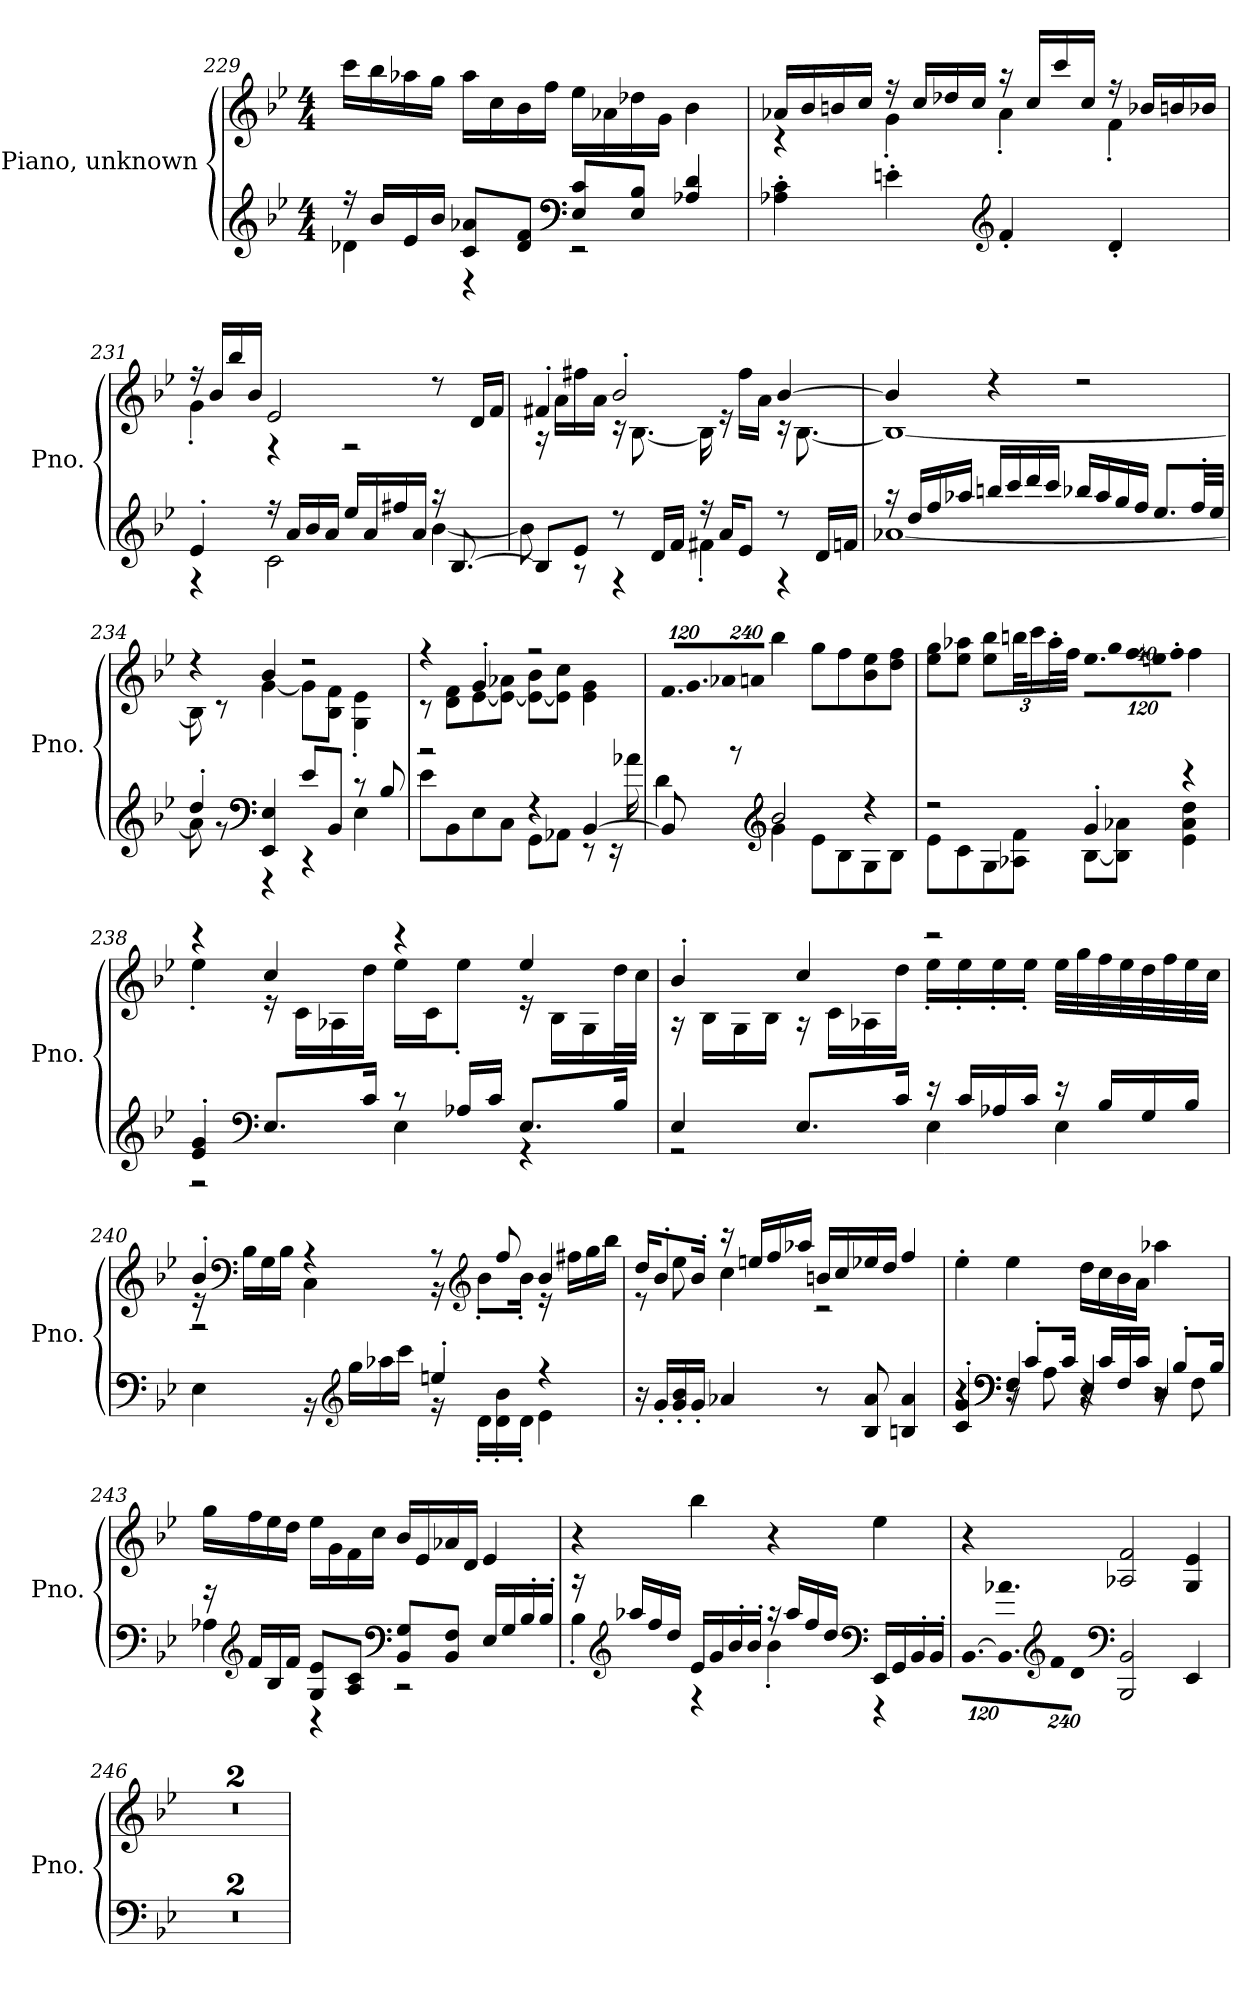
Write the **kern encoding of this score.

**kern	**kern
*part1	*part1
*staff2	*staff1
*I"Piano, unknown	*
*I'Pno.	*
*clefG2	*clefG2
*k[b-e-]	*k[b-e-]
*M4/4	*M4/4
=229	=229
*^	*
16r	4d-X\	16ccc\LL
16b-/LL	.	16bb-\
16e-/	.	16aa-X\
16b-/JJ	.	16gg\JJ
8c/ 8a-X/L	4r	16aa-\LL
.	.	16cc\
8d-/ 8f/J	.	16b-\
.	.	16ff\JJ
*clefF4	*	*
8E-/ 8c/L	2r	16ee-\LL
.	.	16a-X\
8E-/ 8B-/J	.	16dd-X\
.	.	16g\JJ
4A-X/ 4d-/	.	4b-\
*v	*v	*
!!LO:LB:g=z
=230	=230
*	*^
4A-X\' 4c\'	16a-X/LL	4r
.	16b-/	.
.	16bn/	.
.	16cc/JJ	.
4en'\	16r	4g'\
.	16cc/LL	.
.	16dd-X/	.
.	16cc/JJ	.
*clefG2	*	*
4f'/	16r	4a-'\
.	16cc/LL	.
.	16ccc/	.
.	16cc/JJ	.
4d'/	16r	4f'\
.	16b-X/LL	.
.	16bn/	.
.	16b-X/JJ	.
=231	=231	=231
*^	*	*
4e-'/	4r	16r	4g'\
.	.	16b-/LL	.
.	.	16bb-/	.
.	.	16b-/JJ	.
16r	2c\	2e-/	4r
16a/LL	.	.	.
16b-/	.	.	.
16a/JJ	.	.	.
16ee-/LL	.	.	2r
16a/	.	.	.
16ff#X/	.	.	.
16a/JJ	.	.	.
16r	[4b-\	8r	.
[8.B-/	.	.	.
.	.	16d/LL	.
.	.	16f/JJ	.
!!LO:LB:g=z	!!
=232	=232	=232	=232
8B-/L]	8b-\]	4f#X'/	16r
.	.	.	16a\LL
8e-/J	8r	.	16ff#X\
.	.	.	16a\JJ
8r	4r	2b-'/	16r
.	.	.	[8.B-\
16d/LL	.	.	.
16f/JJ	.	.	.
16r	4f#X'\	.	16B-\]
16a/KL	.	.	16r
8e-/J	.	.	16ff#\LL
.	.	.	16a\JJ
8r	4r	[4b-/	16r
.	.	.	[8.B-\
16d/LL	.	.	.
16fn/JJ	.	.	.
=233	=233	=233	=233
16r	[1a-X	4b-/]	1B-_
16dd/LL	.	.	.
16ff/	.	.	.
16aa-X/JJ	.	.	.
16bbn/LL	.	4r	.
16ccc/	.	.	.
16ddd/	.	.	.
16ccc/JJ	.	.	.
16bb-X/LL	.	2r	.
16aa-/	.	.	.
16gg/	.	.	.
16ff/JJ	.	.	.
8.ee-/L	.	.	.
32ff'/LL	.	.	.
32ee-/JJJ	.	.	.
!!LO:LB:g=z	!!
=234	=234	=234	=234
4dd'/	8a-\]	4r	8B-\]
.	8r	.	8r
*clefF4	*	*	*
4EE-/ 4E-/	4r	4b-/	[4g\
8e-/L	4r	2r	8g\L]
8BB-/J	.	.	8B-\ 8f\J
8r	4E-\	.	4G\' 4e-\'
8B-/	.	.	.
=235	=235	=235	=235
2r	8e-\L	4r	8r
.	8BB-\	.	8d\ 8f\L
.	8E-\	4g'/	[8e-\
.	8C\J	.	8e-\_ 8a-X\J
4r	8GG\L	2r	8e-\_ 8b-\L
.	8AA-X\J	.	8e-\] 8cc\J
[4BB-/	8r	.	4e-\ 4g\
.	16r	.	.
.	16a-X\	.	.
*	*	*v	*v
=236	=236	=236
*	*	*Xbrackettup
!	!	!LO:N:vis=32.
8BB-/]	4d\	1920%103f/LLL
!	!	!LO:N:vis=32.
.	.	1920%103g/J
!	!	!LO:N:vis=16
.	.	1920%137a-X/
8r	.	.
!	!	!LO:N:vis=16
.	.	1920%137an/JJ
*clefG2	*	*
2b-/	4g\	4bb-\
.	8e-\L	8gg\L
.	8B-\	8ff\
4r	8G\	8b-\ 8ee-\
.	8B-\J	8dd\ 8ff\J
!!LO:LB:g=z
=237	=237	=237
2r	8e-\L	8ee-\ 8gg\L
.	8c\	8ee-\ 8aa-X\J
.	8G\	8ee-\ 8bb-\L
.	8A-X\ 8f\J	48bbn\KL
.	.	24ccc\
.	.	32aa-'\L
.	.	32ff\JJJ
!	!	!LO:N:vis=16.
4g'/	[8B-\L	960%103ee-\LL
!	!	!LO:N:vis=32
.	.	640%23gg\L
.	8B-\] 8a-X\J	.
!	!	!LO:N:vis=32
.	.	640%23ff\
!	!	!LO:N:vis=32
.	.	640%23een\
!	!	!LO:N:vis=32
.	.	640%23ff'\JJJ
4r	4e-\ 4a-\ 4dd\	.
.	.	4ff\
960ryy	960ryy	.
=238	=238	=238
*	*	*^
4e-/' 4g/'	2r	4r	4ee-'\
*clefF4	*	*	*
8.E-/L	.	4cc/	16r
.	.	.	16c\LL
.	.	.	16A-X\
16c/Jk	.	.	16dd\JJ
8r	4E-\	4r	16ee-\LL
.	.	.	16c\J
16A-X/LL	.	.	8ee-'\J
16c/JJ	.	.	.
8.E-/L	4r	4ee-/	16r
.	.	.	16B-\LL
.	.	.	16G\
16B-/Jk	.	.	32dd\L
.	.	.	32cc\JJJ
!!LO:LB:g=z	!!
=239	=239	=239	=239
4E-/	2r	4b-'/	16r
.	.	.	16B-\LL
.	.	.	16G\
.	.	.	16B-\JJ
8.E-/L	.	4cc/	16r
.	.	.	16c\LL
.	.	.	16A-X\
16c/Jk	.	.	16dd\JJ
16r	4E-\	2r	16ee-'\LL
16c/LL	.	.	16ee-'\
16A-X/	.	.	16ee-'\
16c/JJ	.	.	16ee-'\JJ
16r	4E-\	.	32ee-\LLL
.	.	.	32gg\
16B-/LL	.	.	32ff\
.	.	.	32ee-\
16G/	.	.	32dd\
.	.	.	32ff\
16B-/JJ	.	.	32ee-\
.	.	.	32cc\JJJ
!!LO:PB:g=z	!!
=240	=240	=240	=240
2r	4E-\	4b-'/	16r
*	*	*clefF4	*
.	.	.	16B-\LL
.	.	.	16G\
.	.	.	16B-\JJ
.	16r	4r	4C\
*clefG2	*	*	*
.	16gg\LL	.	.
.	16aa-X\	.	.
.	16ccc\JJ	.	.
4een'/	16r	8r	16r
*	*	*clefG2	*
.	16d'\LL	.	8b-'\L
.	16d\' 16b-\'	8ff/	.
.	16d'\JJ	.	16b-'\Jk
4r	4e-\	4b-/	16r
.	.	.	16ff#X\LL
.	.	.	16gg\
.	.	.	16bb-\JJ
*v	*v	*	*
=241	=241	=241
16r	16dd/KL	8r
16g'/LL	8b-'/	.
16g/' 16b-/'	.	8ee-\
16g'/JJ	16b-'/Jk	.
4a-X/	16r	4cc\
.	16een/LL	.
.	16ff/	.
.	16aa-X/JJ	.
8r	16bn/LL	2r
.	16cc/	.
8B-/ 8a-/	16ee-X/	.
.	16dd/JJ	.
4Bn/ 4a-/	4ff/	.
*	*v	*v
!!LO:LB:g=z
=242	=242
*^	*
*	*^	*
4c/' 4g/'	4r	4r	4ee-'\
*clefF4	*	*	*
16r	8r	4F/	4ee-\
8c'/L	.	.	.
.	8A\	.	.
16c/Jk	.	.	.
16r	4r	4E-/	16dd\LL
16c/LL	.	.	16cc\
16F/	.	.	16b-\
16c/JJ	.	.	16a\JJ
16r	8r	4D/	4aa-X\
8B-'/L	.	.	.
.	8F\	.	.
16B-/Jk	.	.	.
*	*v	*v	*
=243	=243	=243
16r	4A-X\	16gg\LL
*clefG2	*	*
16f/LL	.	16ff\
16B-/	.	16ee-\
16f/JJ	.	16dd\JJ
8G/ 8e-/L	4r	16ee-\LL
.	.	16g\
8A-/ 8c/J	.	16f\
.	.	16cc\JJ
*clefF4	*	*
8BB-/ 8G/L	2r	16b-/LL
.	.	16e-/
8BB-/ 8F/J	.	16a-X/
.	.	16d/JJ
16E-/LL	.	4e-/
16G/	.	.
16B-'/	.	.
16B-'/JJ	.	.
!!LO:LB:g=z
=244	=244	=244
16r	4B-'\	4r
*clefG2	*	*
16aa-X/LL	.	.
16ff/	.	.
16dd/JJ	.	.
16e-/LL	4r	4bb-\
16g/	.	.
16b-'/	.	.
16b-'/JJ	.	.
16r	4b-'\	4r
16aa-/LL	.	.
16ff/	.	.
16dd/JJ	.	.
*clefF4	*	*
16EE-/LL	4r	4ee-\
16GG/	.	.
16BB-'/	.	.
16BB-'/JJ	.	.
*v	*v	*
=245	=245
*Xbrackettup	*
!LO:N:vis=32.	!
[1920%103BB-\LLL	4r
!LO:N:vis=32.	!
1920%103BB-\] 1920%103a-X\J	.
*clefG2	*
!LO:N:vis=16	!
1920%137f\	.
!LO:N:vis=16	!
1920%137d\JJ	.
*clefF4	*
2BBB-/ 2BB-/	2A-X/ 2f/
4EE-/	4G/ 4e-/
=246	=246
1r	1r
=247	=247
1r	1r
=	=
*-	*-
